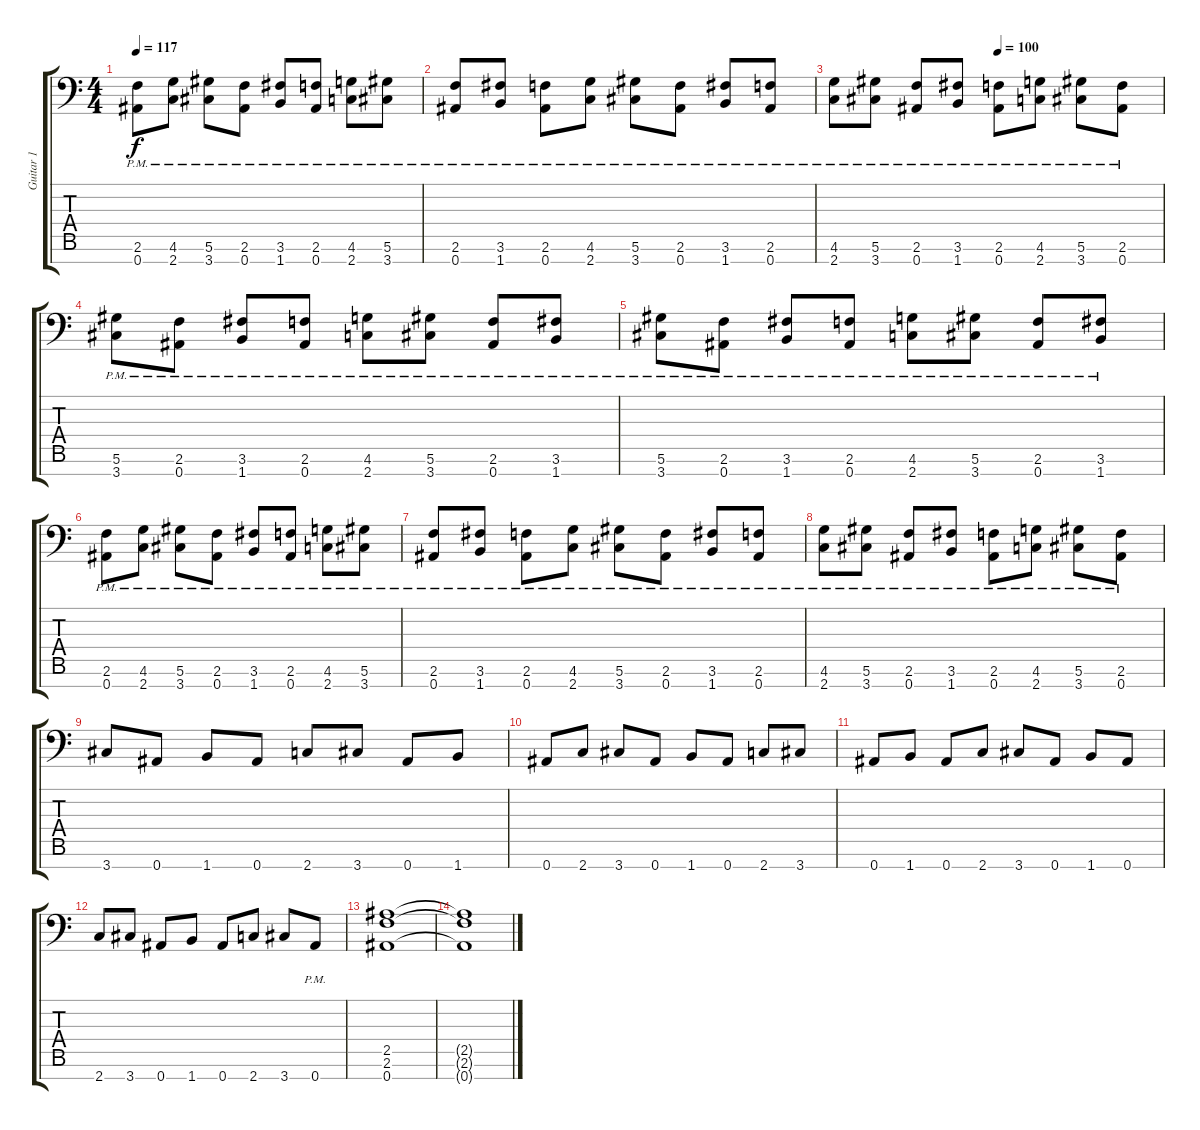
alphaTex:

\track ("Guitar 1" "Guitar 1") {instrument distortionguitar}
\staff {score tabs}
\tuning (Eb4 Bb3 Gb3 Db3 Ab2 Eb2 Bb1) {hide}
\ts (4 4)
\tempo 117
\clef f4
\ks c
(2.6{pm} 0.7{pm}).8{dy f} (4.6{pm} 2.7{pm}).8 (5.6{pm} 3.7{pm}).8 (2.6{pm} 0.7{pm}).8 (3.6{pm} 1.7{pm}).8 (2.6{pm} 0.7{pm}).8 (4.6{pm} 2.7{pm}).8 (5.6{pm} 3.7{pm}).8 |
(2.6{pm} 0.7{pm}).8 (3.6{pm} 1.7{pm}).8 (2.6{pm} 0.7{pm}).8 (4.6{pm} 2.7{pm}).8 (5.6{pm} 3.7{pm}).8 (2.6{pm} 0.7{pm}).8 (3.6{pm} 1.7{pm}).8 (2.6{pm} 0.7{pm}).8 |
\tempo (100 0.5)
(4.6{pm} 2.7{pm}).8 (5.6{pm} 3.7{pm}).8 (2.6{pm} 0.7{pm}).8 (3.6{pm} 1.7{pm}).8 (2.6{pm} 0.7{pm}).8 (4.6{pm} 2.7{pm}).8 (5.6{pm} 3.7{pm}).8 (2.6{pm} 0.7{pm}).8 |
(5.6{pm} 3.7{pm}).8 (2.6{pm} 0.7{pm}).8 (3.6{pm} 1.7{pm}).8 (2.6{pm} 0.7{pm}).8 (4.6{pm} 2.7{pm}).8 (5.6{pm} 3.7{pm}).8 (2.6{pm} 0.7{pm}).8 (3.6{pm} 1.7{pm}).8 |
(5.6{pm} 3.7{pm}).8 (2.6{pm} 0.7{pm}).8 (3.6{pm} 1.7{pm}).8 (2.6{pm} 0.7{pm}).8 (4.6{pm} 2.7{pm}).8 (5.6{pm} 3.7{pm}).8 (2.6{pm} 0.7{pm}).8 (3.6{pm} 1.7{pm}).8 |
(2.6{pm} 0.7{pm}).8 (4.6{pm} 2.7{pm}).8 (5.6{pm} 3.7{pm}).8 (2.6{pm} 0.7{pm}).8 (3.6{pm} 1.7{pm}).8 (2.6{pm} 0.7{pm}).8 (4.6{pm} 2.7{pm}).8 (5.6{pm} 3.7{pm}).8 |
(2.6{pm} 0.7{pm}).8 (3.6{pm} 1.7{pm}).8 (2.6{pm} 0.7{pm}).8 (4.6{pm} 2.7{pm}).8 (5.6{pm} 3.7{pm}).8 (2.6{pm} 0.7{pm}).8 (3.6{pm} 1.7{pm}).8 (2.6{pm} 0.7{pm}).8 |
(4.6{pm} 2.7{pm}).8 (5.6{pm} 3.7{pm}).8 (2.6{pm} 0.7{pm}).8 (3.6{pm} 1.7{pm}).8 (2.6{pm} 0.7{pm}).8 (4.6{pm} 2.7{pm}).8 (5.6{pm} 3.7{pm}).8 (2.6{pm} 0.7{pm}).8 |
3.7.8 0.7.8 1.7.8 0.7.8 2.7.8 3.7.8 0.7.8 1.7.8 |
0.7.8 2.7.8 3.7.8 0.7.8 1.7.8 0.7.8 2.7.8 3.7.8 |
0.7.8 1.7.8 0.7.8 2.7.8 3.7.8 0.7.8 1.7.8 0.7.8 |
2.7.8 3.7.8 0.7.8 1.7.8 0.7.8 2.7.8 3.7.8 0.7{pm}.8 |
(2.5 2.6 0.7).1 |
(2.5{t} 2.6{t} 0.7{t}).1
